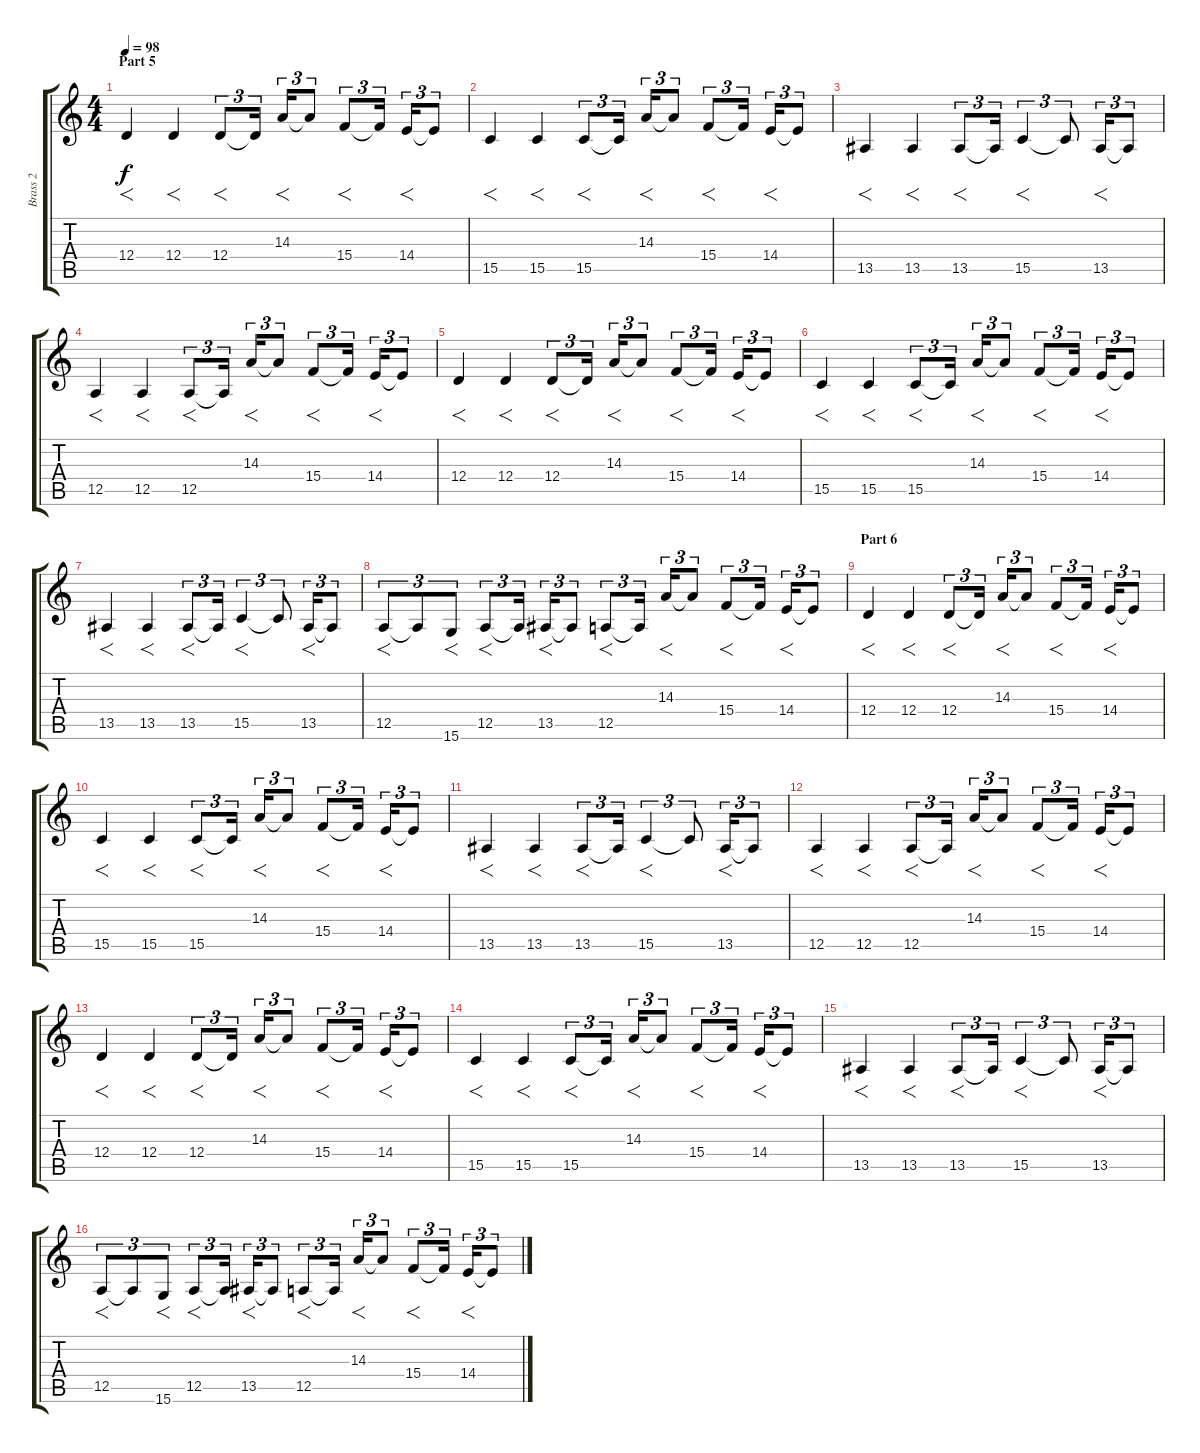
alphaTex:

\track ("Brass 2" "Brass 2") {instrument trombone}
\staff {score tabs}
\tuning (E4 B3 G3 D3 A2 E2) {hide}
\ts (4 4)
\section ("" "Part 5")
\tempo 98
\clef g2
\ks c
12.4.4{f dy f} 12.4.4{f} 12.4.8{f tu (3 2)} 12.4{t}.16{tu (3 2)} 14.3.16{f tu (3 2)} 14.3{t}.8{tu (3 2)} 15.4.8{f tu (3 2)} 15.4{t}.16{tu (3 2)} 14.4.16{f tu (3 2)} 14.4{t}.8{tu (3 2)} |
15.5.4{f} 15.5.4{f} 15.5.8{f tu (3 2)} 15.5{t}.16{tu (3 2)} 14.3.16{f tu (3 2)} 14.3{t}.8{tu (3 2)} 15.4.8{f tu (3 2)} 15.4{t}.16{tu (3 2)} 14.4.16{f tu (3 2)} 14.4{t}.8{tu (3 2)} |
13.5.4{f} 13.5.4{f} 13.5.8{f tu (3 2)} 13.5{t}.16{tu (3 2)} 15.5.4{f tu (3 2)} 15.5{t}.8{tu (3 2)} 13.5.16{f tu (3 2)} 13.5{t}.8{tu (3 2)} |
12.5.4{f} 12.5.4{f} 12.5.8{f tu (3 2)} 12.5{t}.16{tu (3 2)} 14.3.16{f tu (3 2)} 14.3{t}.8{tu (3 2)} 15.4.8{f tu (3 2)} 15.4{t}.16{tu (3 2)} 14.4.16{f tu (3 2)} 14.4{t}.8{tu (3 2)} |
12.4.4{f} 12.4.4{f} 12.4.8{f tu (3 2)} 12.4{t}.16{tu (3 2)} 14.3.16{f tu (3 2)} 14.3{t}.8{tu (3 2)} 15.4.8{f tu (3 2)} 15.4{t}.16{tu (3 2)} 14.4.16{f tu (3 2)} 14.4{t}.8{tu (3 2)} |
15.5.4{f} 15.5.4{f} 15.5.8{f tu (3 2)} 15.5{t}.16{tu (3 2)} 14.3.16{f tu (3 2)} 14.3{t}.8{tu (3 2)} 15.4.8{f tu (3 2)} 15.4{t}.16{tu (3 2)} 14.4.16{f tu (3 2)} 14.4{t}.8{tu (3 2)} |
13.5.4{f} 13.5.4{f} 13.5.8{f tu (3 2)} 13.5{t}.16{tu (3 2)} 15.5.4{f tu (3 2)} 15.5{t}.8{tu (3 2)} 13.5.16{f tu (3 2)} 13.5{t}.8{tu (3 2)} |
12.5.8{f tu (3 2)} 12.5{t}.8{tu (3 2)} 15.6.8{f tu (3 2)} 12.5.8{f tu (3 2)} 12.5{t}.16{tu (3 2)} 13.5.16{f tu (3 2)} 13.5{t}.8{tu (3 2)} 12.5.8{f tu (3 2)} 12.5{t}.16{tu (3 2)} 14.3.16{f tu (3 2)} 14.3{t}.8{tu (3 2)} 15.4.8{f tu (3 2)} 15.4{t}.16{tu (3 2)} 14.4.16{f tu (3 2)} 14.4{t}.8{tu (3 2)} |
\section ("" "Part 6")
12.4.4{f} 12.4.4{f} 12.4.8{f tu (3 2)} 12.4{t}.16{tu (3 2)} 14.3.16{f tu (3 2)} 14.3{t}.8{tu (3 2)} 15.4.8{f tu (3 2)} 15.4{t}.16{tu (3 2)} 14.4.16{f tu (3 2)} 14.4{t}.8{tu (3 2)} |
15.5.4{f} 15.5.4{f} 15.5.8{f tu (3 2)} 15.5{t}.16{tu (3 2)} 14.3.16{f tu (3 2)} 14.3{t}.8{tu (3 2)} 15.4.8{f tu (3 2)} 15.4{t}.16{tu (3 2)} 14.4.16{f tu (3 2)} 14.4{t}.8{tu (3 2)} |
13.5.4{f} 13.5.4{f} 13.5.8{f tu (3 2)} 13.5{t}.16{tu (3 2)} 15.5.4{f tu (3 2)} 15.5{t}.8{tu (3 2)} 13.5.16{f tu (3 2)} 13.5{t}.8{tu (3 2)} |
12.5.4{f} 12.5.4{f} 12.5.8{f tu (3 2)} 12.5{t}.16{tu (3 2)} 14.3.16{f tu (3 2)} 14.3{t}.8{tu (3 2)} 15.4.8{f tu (3 2)} 15.4{t}.16{tu (3 2)} 14.4.16{f tu (3 2)} 14.4{t}.8{tu (3 2)} |
12.4.4{f} 12.4.4{f} 12.4.8{f tu (3 2)} 12.4{t}.16{tu (3 2)} 14.3.16{f tu (3 2)} 14.3{t}.8{tu (3 2)} 15.4.8{f tu (3 2)} 15.4{t}.16{tu (3 2)} 14.4.16{f tu (3 2)} 14.4{t}.8{tu (3 2)} |
15.5.4{f} 15.5.4{f} 15.5.8{f tu (3 2)} 15.5{t}.16{tu (3 2)} 14.3.16{f tu (3 2)} 14.3{t}.8{tu (3 2)} 15.4.8{f tu (3 2)} 15.4{t}.16{tu (3 2)} 14.4.16{f tu (3 2)} 14.4{t}.8{tu (3 2)} |
13.5.4{f} 13.5.4{f} 13.5.8{f tu (3 2)} 13.5{t}.16{tu (3 2)} 15.5.4{f tu (3 2)} 15.5{t}.8{tu (3 2)} 13.5.16{f tu (3 2)} 13.5{t}.8{tu (3 2)} |
12.5.8{f tu (3 2)} 12.5{t}.8{tu (3 2)} 15.6.8{f tu (3 2)} 12.5.8{f tu (3 2)} 12.5{t}.16{tu (3 2)} 13.5.16{f tu (3 2)} 13.5{t}.8{tu (3 2)} 12.5.8{f tu (3 2)} 12.5{t}.16{tu (3 2)} 14.3.16{f tu (3 2)} 14.3{t}.8{tu (3 2)} 15.4.8{f tu (3 2)} 15.4{t}.16{tu (3 2)} 14.4.16{f tu (3 2)} 14.4{t}.8{tu (3 2)}
